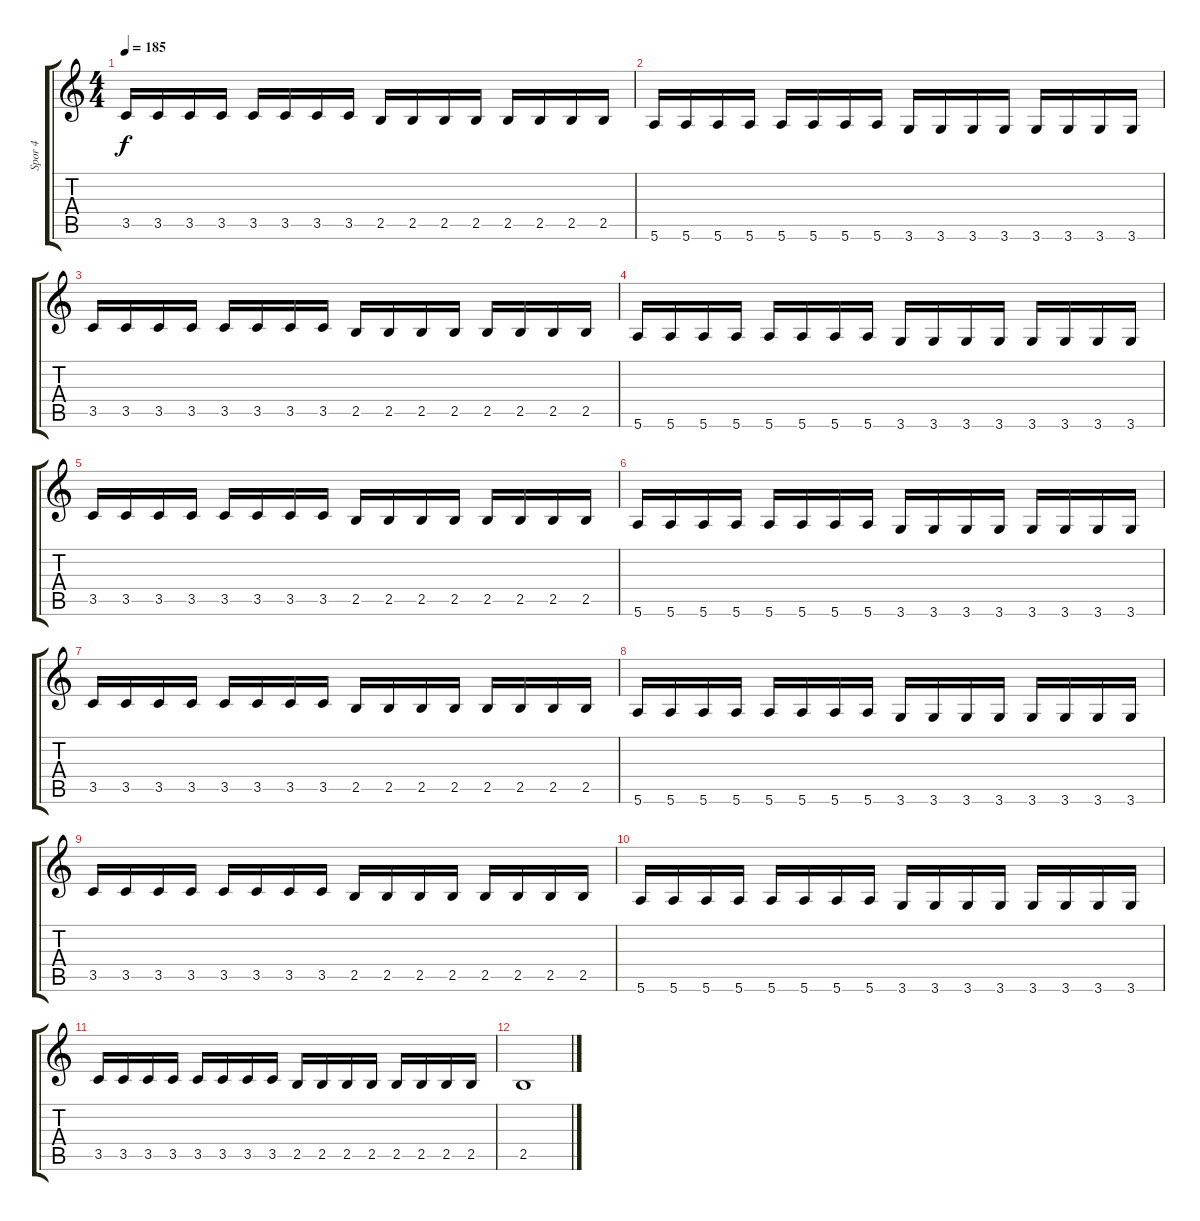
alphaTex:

\track ("Spor 4" "Spor 4") {instrument electricbassfinger}
\staff {score tabs}
\tuning (E4 B3 G3 D3 A2 E2) {hide}
\ts (4 4)
\tempo 185
\clef g2
\ks c
3.5.16{dy f} 3.5.16 3.5.16 3.5.16 3.5.16 3.5.16 3.5.16 3.5.16 2.5.16 2.5.16 2.5.16 2.5.16 2.5.16 2.5.16 2.5.16 2.5.16 |
5.6.16 5.6.16 5.6.16 5.6.16 5.6.16 5.6.16 5.6.16 5.6.16 3.6.16 3.6.16 3.6.16 3.6.16 3.6.16 3.6.16 3.6.16 3.6.16 |
3.5.16 3.5.16 3.5.16 3.5.16 3.5.16 3.5.16 3.5.16 3.5.16 2.5.16 2.5.16 2.5.16 2.5.16 2.5.16 2.5.16 2.5.16 2.5.16 |
5.6.16 5.6.16 5.6.16 5.6.16 5.6.16 5.6.16 5.6.16 5.6.16 3.6.16 3.6.16 3.6.16 3.6.16 3.6.16 3.6.16 3.6.16 3.6.16 |
3.5.16 3.5.16 3.5.16 3.5.16 3.5.16 3.5.16 3.5.16 3.5.16 2.5.16 2.5.16 2.5.16 2.5.16 2.5.16 2.5.16 2.5.16 2.5.16 |
5.6.16 5.6.16 5.6.16 5.6.16 5.6.16 5.6.16 5.6.16 5.6.16 3.6.16 3.6.16 3.6.16 3.6.16 3.6.16 3.6.16 3.6.16 3.6.16 |
3.5.16 3.5.16 3.5.16 3.5.16 3.5.16 3.5.16 3.5.16 3.5.16 2.5.16 2.5.16 2.5.16 2.5.16 2.5.16 2.5.16 2.5.16 2.5.16 |
5.6.16 5.6.16 5.6.16 5.6.16 5.6.16 5.6.16 5.6.16 5.6.16 3.6.16 3.6.16 3.6.16 3.6.16 3.6.16 3.6.16 3.6.16 3.6.16 |
3.5.16 3.5.16 3.5.16 3.5.16 3.5.16 3.5.16 3.5.16 3.5.16 2.5.16 2.5.16 2.5.16 2.5.16 2.5.16 2.5.16 2.5.16 2.5.16 |
5.6.16 5.6.16 5.6.16 5.6.16 5.6.16 5.6.16 5.6.16 5.6.16 3.6.16 3.6.16 3.6.16 3.6.16 3.6.16 3.6.16 3.6.16 3.6.16 |
3.5.16 3.5.16 3.5.16 3.5.16 3.5.16 3.5.16 3.5.16 3.5.16 2.5.16 2.5.16 2.5.16 2.5.16 2.5.16 2.5.16 2.5.16 2.5.16 |
2.5.1
